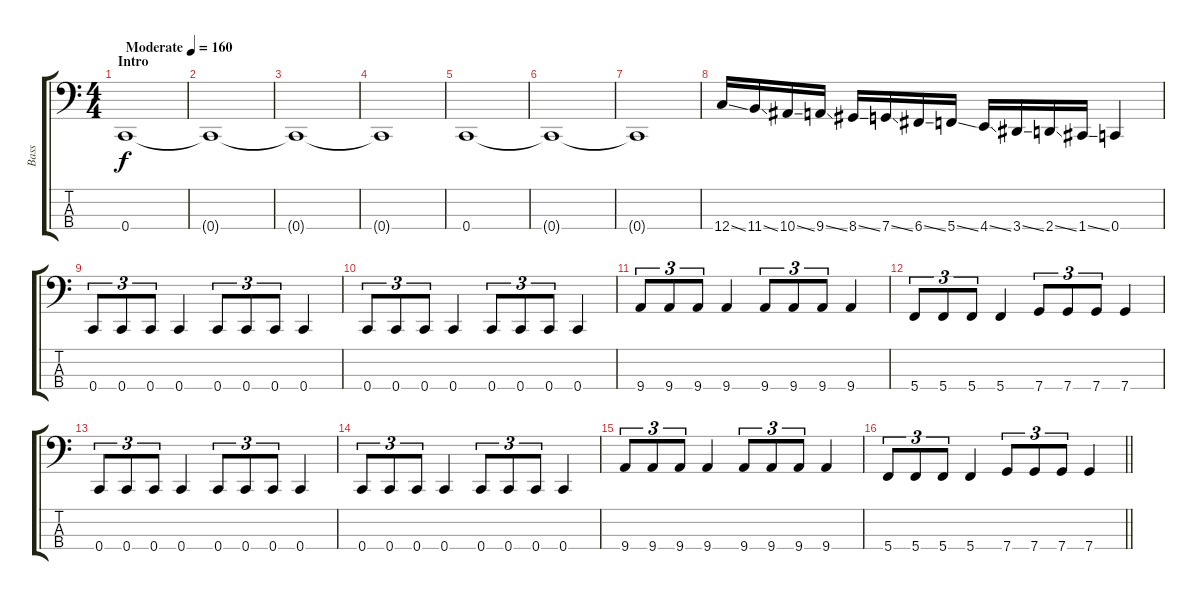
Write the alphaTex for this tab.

\track ("Bass" "Bass") {instrument electricbasspick}
\staff {score tabs}
\tuning (F2 C2 G1 C1) {hide}
\ts (4 4)
\section ("" "Intro")
\tempo (160 "Moderate")
\clef f4
\ks c
0.4.1{dy f instrument electricbasspick} |
0.4{t}.1 |
0.4{t}.1 |
0.4{t}.1 |
0.4.1 |
0.4{t}.1 |
0.4{t}.1 |
12.4{ss}.16 11.4{ss}.16 10.4{ss}.16 9.4{ss}.16 8.4{ss}.16 7.4{ss}.16 6.4{ss}.16 5.4{ss}.16 4.4{ss}.16 3.4{ss}.16 2.4{ss}.16 1.4{ss}.16 0.4.4 |
0.4.8{tu (3 2)} 0.4.8{tu (3 2)} 0.4.8{tu (3 2)} 0.4.4 0.4.8{tu (3 2)} 0.4.8{tu (3 2)} 0.4.8{tu (3 2)} 0.4.4 |
0.4.8{tu (3 2)} 0.4.8{tu (3 2)} 0.4.8{tu (3 2)} 0.4.4 0.4.8{tu (3 2)} 0.4.8{tu (3 2)} 0.4.8{tu (3 2)} 0.4.4 |
9.4.8{tu (3 2)} 9.4.8{tu (3 2)} 9.4.8{tu (3 2)} 9.4.4 9.4.8{tu (3 2)} 9.4.8{tu (3 2)} 9.4.8{tu (3 2)} 9.4.4 |
5.4.8{tu (3 2)} 5.4.8{tu (3 2)} 5.4.8{tu (3 2)} 5.4.4 7.4.8{tu (3 2)} 7.4.8{tu (3 2)} 7.4.8{tu (3 2)} 7.4.4 |
0.4.8{tu (3 2)} 0.4.8{tu (3 2)} 0.4.8{tu (3 2)} 0.4.4 0.4.8{tu (3 2)} 0.4.8{tu (3 2)} 0.4.8{tu (3 2)} 0.4.4 |
0.4.8{tu (3 2)} 0.4.8{tu (3 2)} 0.4.8{tu (3 2)} 0.4.4 0.4.8{tu (3 2)} 0.4.8{tu (3 2)} 0.4.8{tu (3 2)} 0.4.4 |
9.4.8{tu (3 2)} 9.4.8{tu (3 2)} 9.4.8{tu (3 2)} 9.4.4 9.4.8{tu (3 2)} 9.4.8{tu (3 2)} 9.4.8{tu (3 2)} 9.4.4 |
\barLineRight lightlight
5.4.8{tu (3 2)} 5.4.8{tu (3 2)} 5.4.8{tu (3 2)} 5.4.4 7.4.8{tu (3 2)} 7.4.8{tu (3 2)} 7.4.8{tu (3 2)} 7.4.4
